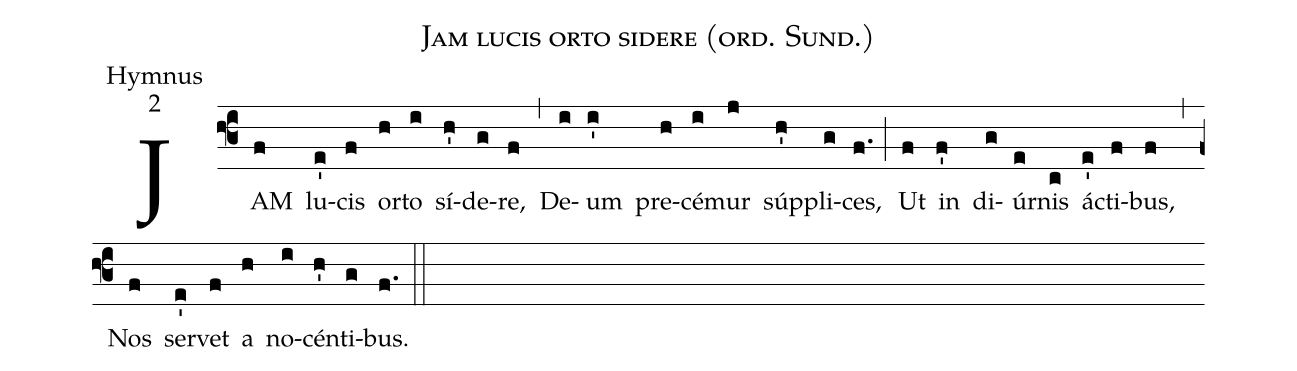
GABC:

name:Jam lucis orto sidere (ord. Sund.);
office-part:Hymnus;
mode:2;
%%
(f3) JAM(f) lu(e')cis(f) or(h)to(i) sí(h')de(g)re,(f) (,) De(i)um(i') pre(h)cé(i)mur(j) súp(h')pli(g)ces,(f.) (;) Ut(f) in(f') di(g)úr(e)nis(c) ác(e')ti(f)bus,(f) (,) Nos(f) ser(e')vet(f) a(h) no(i)cén(h')ti(g)bus.(f.) (::)
